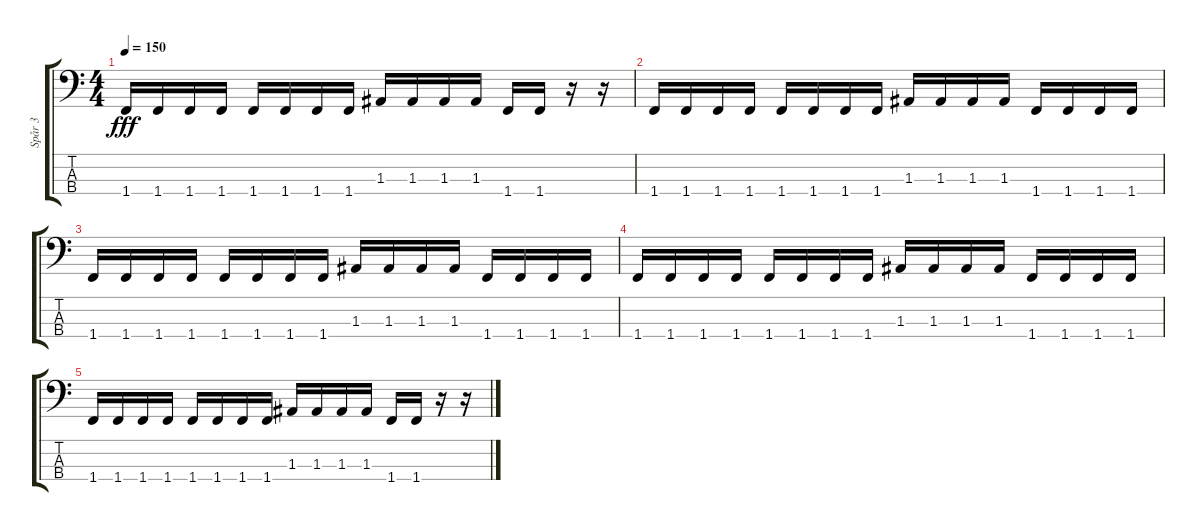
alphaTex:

\track ("Spår 3" "Spår 3") {instrument electricbasspick}
\staff {score tabs}
\tuning (G2 D2 A1 E1) {hide}
\ts (4 4)
\tempo 150
\clef f4
\ks c
1.4.16{dy fff} 1.4.16 1.4.16 1.4.16 1.4.16 1.4.16 1.4.16 1.4.16 1.3.16 1.3.16 1.3.16 1.3.16 1.4.16 1.4.16 r.16 r.16 |
1.4.16 1.4.16 1.4.16 1.4.16 1.4.16 1.4.16 1.4.16 1.4.16 1.3.16 1.3.16 1.3.16 1.3.16 1.4.16 1.4.16 1.4.16 1.4.16 |
1.4.16 1.4.16 1.4.16 1.4.16 1.4.16 1.4.16 1.4.16 1.4.16 1.3.16 1.3.16 1.3.16 1.3.16 1.4.16 1.4.16 1.4.16 1.4.16 |
1.4.16 1.4.16 1.4.16 1.4.16 1.4.16 1.4.16 1.4.16 1.4.16 1.3.16 1.3.16 1.3.16 1.3.16 1.4.16 1.4.16 1.4.16 1.4.16 |
1.4.16 1.4.16 1.4.16 1.4.16 1.4.16 1.4.16 1.4.16 1.4.16 1.3.16 1.3.16 1.3.16 1.3.16 1.4.16 1.4.16 r.16 r.16
